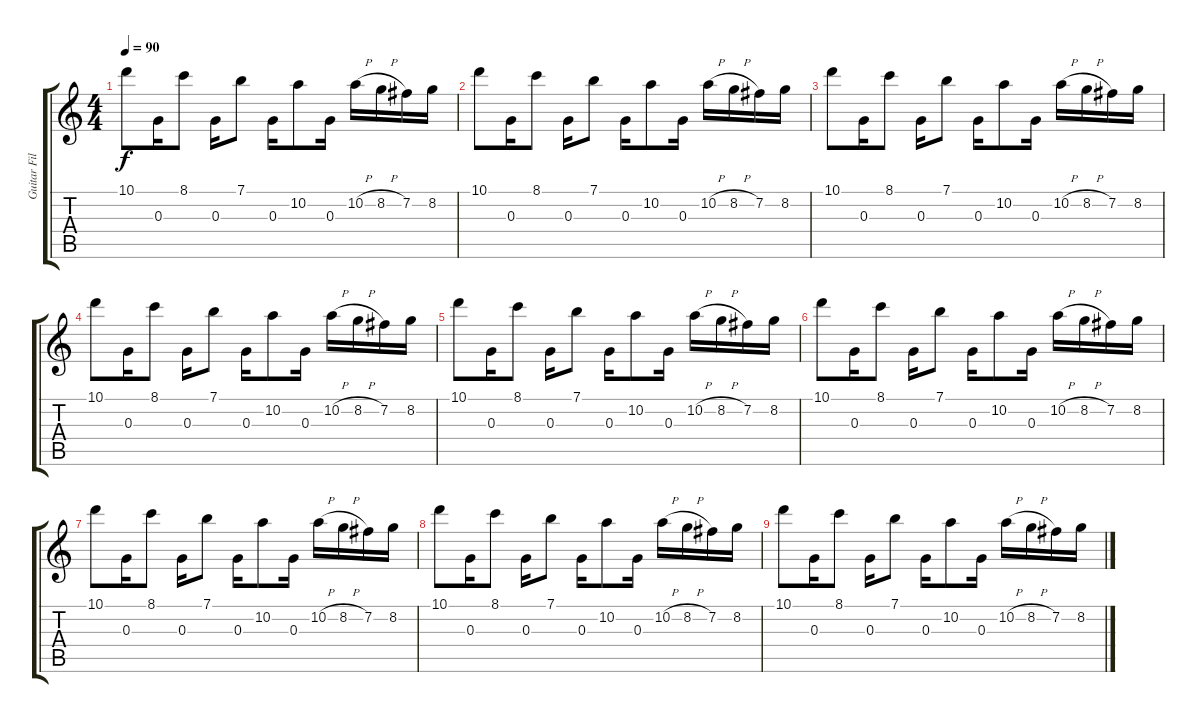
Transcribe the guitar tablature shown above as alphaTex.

\track ("Guitar Fill" "Guitar Fil") {instrument electricguitarclean}
\staff {score tabs}
\tuning (E4 B3 G3 D3 A2 E2) {hide}
\ts (4 4)
\tempo 90
\clef g2
\ks c
10.1.8{dy f} 0.3.16 8.1.8 0.3.16 7.1.8 0.3.16 10.2.8 0.3.16 10.2{h}.16 8.2{h}.16 7.2.16 8.2.16 |
10.1.8 0.3.16 8.1.8 0.3.16 7.1.8 0.3.16 10.2.8 0.3.16 10.2{h}.16 8.2{h}.16 7.2.16 8.2.16 |
10.1.8 0.3.16 8.1.8 0.3.16 7.1.8 0.3.16 10.2.8 0.3.16 10.2{h}.16 8.2{h}.16 7.2.16 8.2.16 |
10.1.8 0.3.16 8.1.8 0.3.16 7.1.8 0.3.16 10.2.8 0.3.16 10.2{h}.16 8.2{h}.16 7.2.16 8.2.16 |
10.1.8 0.3.16 8.1.8 0.3.16 7.1.8 0.3.16 10.2.8 0.3.16 10.2{h}.16 8.2{h}.16 7.2.16 8.2.16 |
10.1.8 0.3.16 8.1.8 0.3.16 7.1.8 0.3.16 10.2.8 0.3.16 10.2{h}.16 8.2{h}.16 7.2.16 8.2.16 |
10.1.8 0.3.16 8.1.8 0.3.16 7.1.8 0.3.16 10.2.8 0.3.16 10.2{h}.16 8.2{h}.16 7.2.16 8.2.16 |
10.1.8 0.3.16 8.1.8 0.3.16 7.1.8 0.3.16 10.2.8 0.3.16 10.2{h}.16 8.2{h}.16 7.2.16 8.2.16 |
10.1.8 0.3.16 8.1.8 0.3.16 7.1.8 0.3.16 10.2.8 0.3.16 10.2{h}.16 8.2{h}.16 7.2.16 8.2.16
